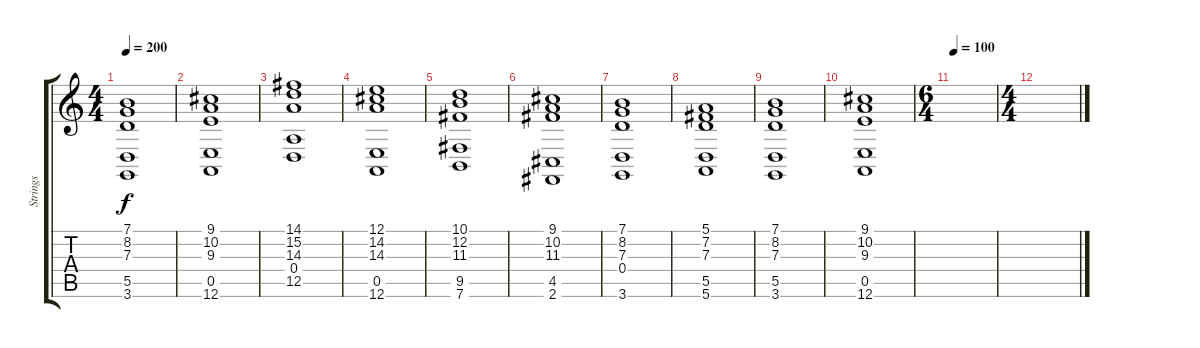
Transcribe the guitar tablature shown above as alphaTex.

\track ("Strings" "Strings") {instrument stringensemble1}
\staff {score tabs}
\tuning (E4 B3 G3 D3 A2 E2) {hide}
\ts (4 4)
\tempo 200
\clef g2
\ks c
(7.1 8.2 7.3 5.5 3.6).1{dy f} |
(9.1 10.2 9.3 0.5 12.6).1 |
(14.1 15.2 14.3 0.4 12.5).1 |
(12.1 14.2 14.3 0.5 12.6).1 |
(10.1 12.2 11.3 9.5 7.6).1 |
(9.1 10.2 11.3 4.5 2.6).1 |
(7.1 8.2 7.3 0.4 3.6).1 |
(5.1 7.2 7.3 5.5 5.6).1 |
(7.1 8.2 7.3 5.5 3.6).1 |
(9.1 10.2 9.3 0.5 12.6).1 |
\ts (6 4)
\tempo 100
|
\ts (4 4)
